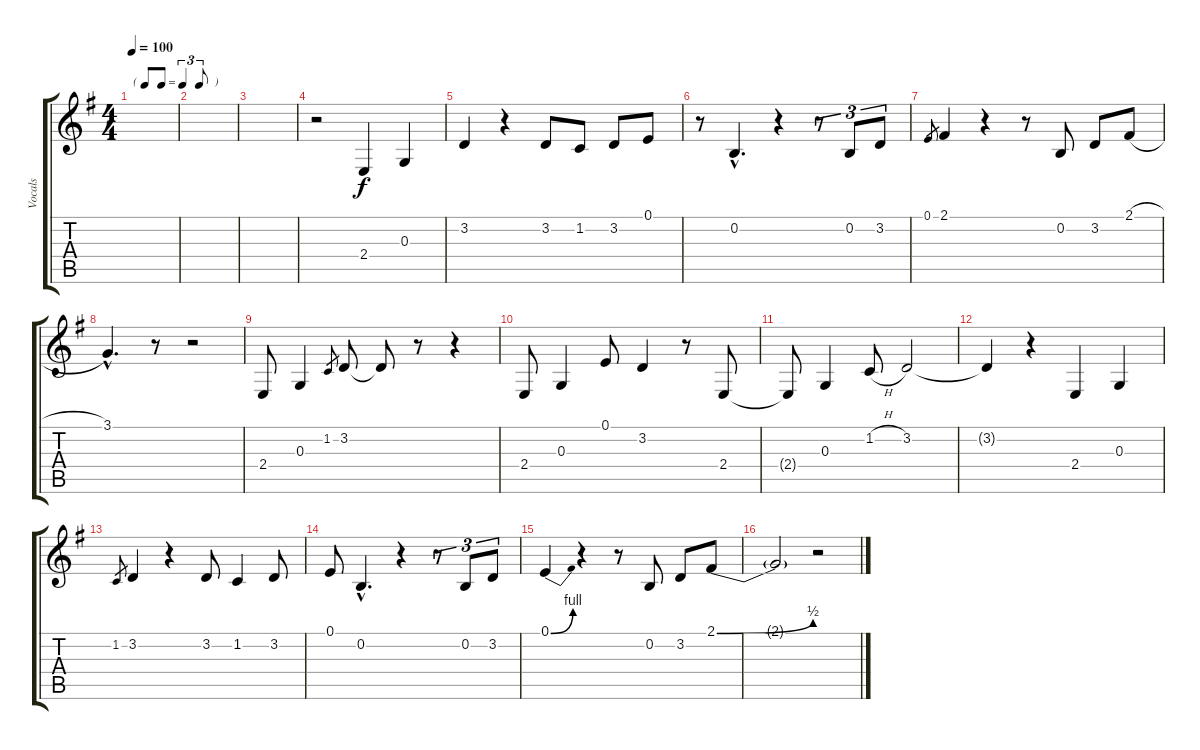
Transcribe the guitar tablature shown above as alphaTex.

\track ("Vocals" "Vocals") {instrument synthvoice}
\staff {score tabs}
\tuning (E4 B3 G3 D3 A2 E2) {hide}
\ts (4 4)
\tf triplet8th
\tempo 100
\clef g2
\ks g
|
|
|
r.2 2.4.4 0.3.4 |
3.2.4 r.4 3.2.8 1.2.8 3.2.8 0.1.8 |
r.8 0.2{hac}.4{d} r.4 r.8{tu (3 2)} 0.2.8{tu (3 2)} 3.2.8{tu (3 2)} |
0.1.8{gr} 2.1.4 r.4 r.8 0.2.8 3.2.8 2.1{h}.8 |
3.1{hac}.4{d} r.8 r.2 |
2.4.8 0.3.4 1.2.8{gr} 3.2.8 3.2{t}.8 r.8 r.4 |
2.4.8 0.3.4 0.1.8 3.2.4 r.8 2.4.8 |
2.4{t}.8 0.3.4 1.2{h}.8 3.2.2 |
3.2{t}.4 r.4 2.4.4 0.3.4 |
1.2.8{gr} 3.2.4 r.4 3.2.8 1.2.4 3.2.8 |
0.1.8 0.2{hac}.4{d} r.4 r.8{tu (3 2)} 0.2.8{tu (3 2)} 3.2.8{tu (3 2)} |
0.1{be (bend 0 0 60 4)}.4 r.4 r.8 0.2.8 3.2.8 2.1{be (bend 0 0 60 2)}.8 |
2.1{t}.2 r.2
